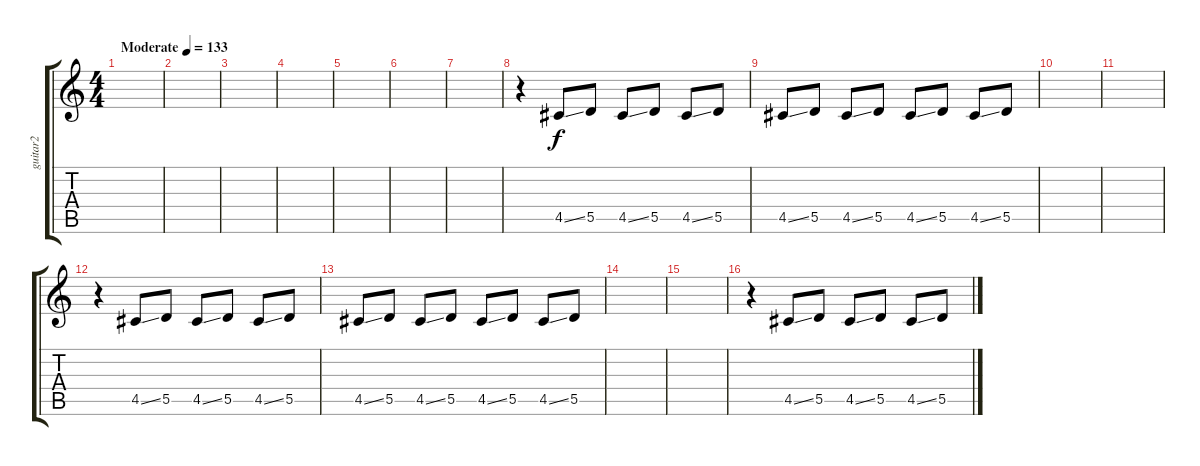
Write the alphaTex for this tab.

\track ("guitar2" "guitar2") {instrument distortionguitar}
\staff {score tabs}
\tuning (E4 B3 G3 D3 A2 E2) {hide}
\ts (4 4)
\tempo (133 "Moderate")
\clef g2
\ks c
|
|
|
|
|
|
|
r.4 4.5{ss}.8{volume 14} 5.5.8 4.5{ss}.8{volume 13} 5.5.8 4.5{ss}.8{volume 12} 5.5.8 |
4.5{ss}.8{volume 11} 5.5.8 4.5{ss}.8{volume 10} 5.5.8 4.5{ss}.8{volume 8} 5.5.8 4.5{ss}.8{volume 7} 5.5.8 |
|
|
r.4 4.5{ss}.8{volume 14} 5.5.8 4.5{ss}.8{volume 13} 5.5.8 4.5{ss}.8{volume 12} 5.5.8 |
4.5{ss}.8{volume 11} 5.5.8 4.5{ss}.8{volume 10} 5.5.8 4.5{ss}.8{volume 8} 5.5.8 4.5{ss}.8{volume 7} 5.5.8 |
|
|
r.4 4.5{ss}.8{volume 14} 5.5.8 4.5{ss}.8{volume 13} 5.5.8 4.5{ss}.8{volume 12} 5.5.8
